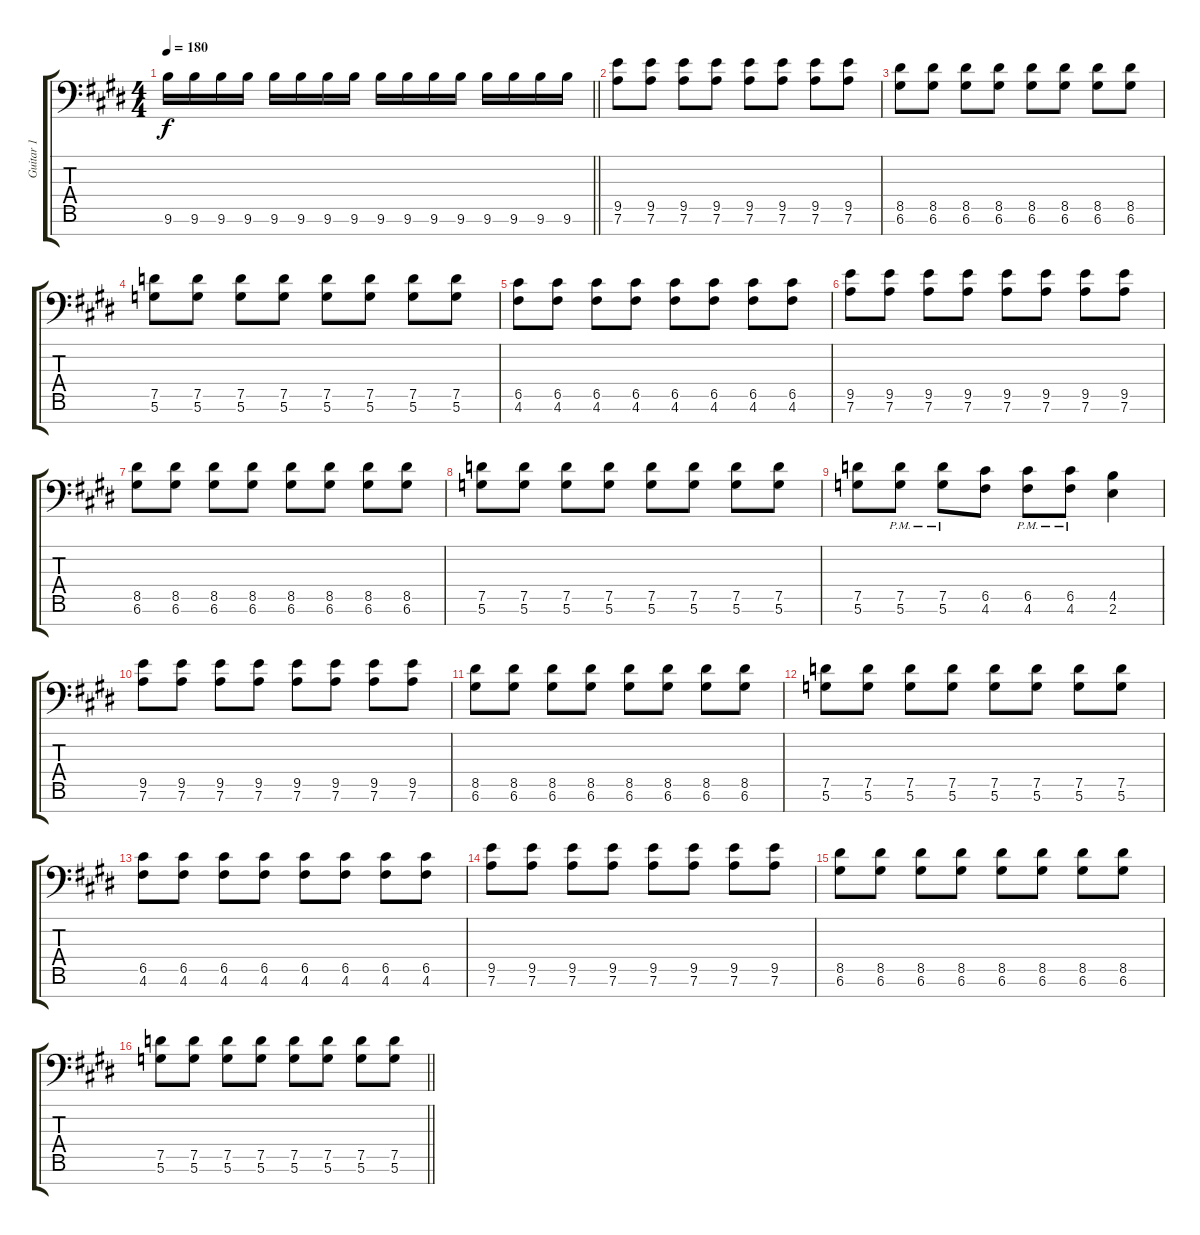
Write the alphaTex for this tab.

\track ("Guitar 1" "Guitar 1") {instrument overdrivenguitar}
\staff {score tabs}
\tuning (D4 A3 F3 C3 G2 D2 A1) {hide}
\ts (4 4)
\tempo 180
\clef f4
\barLineRight lightlight
\ks c#minor
9.6.16{dy f} 9.6.16 9.6.16 9.6.16 9.6.16 9.6.16 9.6.16 9.6.16 9.6.16 9.6.16 9.6.16 9.6.16 9.6.16 9.6.16 9.6.16 9.6.16 |
(9.5 7.6).8 (9.5 7.6).8 (9.5 7.6).8 (9.5 7.6).8 (9.5 7.6).8 (9.5 7.6).8 (9.5 7.6).8 (9.5 7.6).8 |
(8.5 6.6).8 (8.5 6.6).8 (8.5 6.6).8 (8.5 6.6).8 (8.5 6.6).8 (8.5 6.6).8 (8.5 6.6).8 (8.5 6.6).8 |
(7.5 5.6).8 (7.5 5.6).8 (7.5 5.6).8 (7.5 5.6).8 (7.5 5.6).8 (7.5 5.6).8 (7.5 5.6).8 (7.5 5.6).8 |
(6.5 4.6).8 (6.5 4.6).8 (6.5 4.6).8 (6.5 4.6).8 (6.5 4.6).8 (6.5 4.6).8 (6.5 4.6).8 (6.5 4.6).8 |
(9.5 7.6).8 (9.5 7.6).8 (9.5 7.6).8 (9.5 7.6).8 (9.5 7.6).8 (9.5 7.6).8 (9.5 7.6).8 (9.5 7.6).8 |
(8.5 6.6).8 (8.5 6.6).8 (8.5 6.6).8 (8.5 6.6).8 (8.5 6.6).8 (8.5 6.6).8 (8.5 6.6).8 (8.5 6.6).8 |
(7.5 5.6).8 (7.5 5.6).8 (7.5 5.6).8 (7.5 5.6).8 (7.5 5.6).8 (7.5 5.6).8 (7.5 5.6).8 (7.5 5.6).8 |
(7.5 5.6).8 (7.5{pm} 5.6{pm}).8 (7.5{pm} 5.6{pm}).8 (6.5 4.6).8 (6.5{pm} 4.6{pm}).8 (6.5{pm} 4.6{pm}).8 (4.5 2.6).4 |
(9.5 7.6).8 (9.5 7.6).8 (9.5 7.6).8 (9.5 7.6).8 (9.5 7.6).8 (9.5 7.6).8 (9.5 7.6).8 (9.5 7.6).8 |
(8.5 6.6).8 (8.5 6.6).8 (8.5 6.6).8 (8.5 6.6).8 (8.5 6.6).8 (8.5 6.6).8 (8.5 6.6).8 (8.5 6.6).8 |
(7.5 5.6).8 (7.5 5.6).8 (7.5 5.6).8 (7.5 5.6).8 (7.5 5.6).8 (7.5 5.6).8 (7.5 5.6).8 (7.5 5.6).8 |
(6.5 4.6).8 (6.5 4.6).8 (6.5 4.6).8 (6.5 4.6).8 (6.5 4.6).8 (6.5 4.6).8 (6.5 4.6).8 (6.5 4.6).8 |
(9.5 7.6).8 (9.5 7.6).8 (9.5 7.6).8 (9.5 7.6).8 (9.5 7.6).8 (9.5 7.6).8 (9.5 7.6).8 (9.5 7.6).8 |
(8.5 6.6).8 (8.5 6.6).8 (8.5 6.6).8 (8.5 6.6).8 (8.5 6.6).8 (8.5 6.6).8 (8.5 6.6).8 (8.5 6.6).8 |
\barLineRight lightlight
(7.5 5.6).8 (7.5 5.6).8 (7.5 5.6).8 (7.5 5.6).8 (7.5 5.6).8 (7.5 5.6).8 (7.5 5.6).8 (7.5 5.6).8
